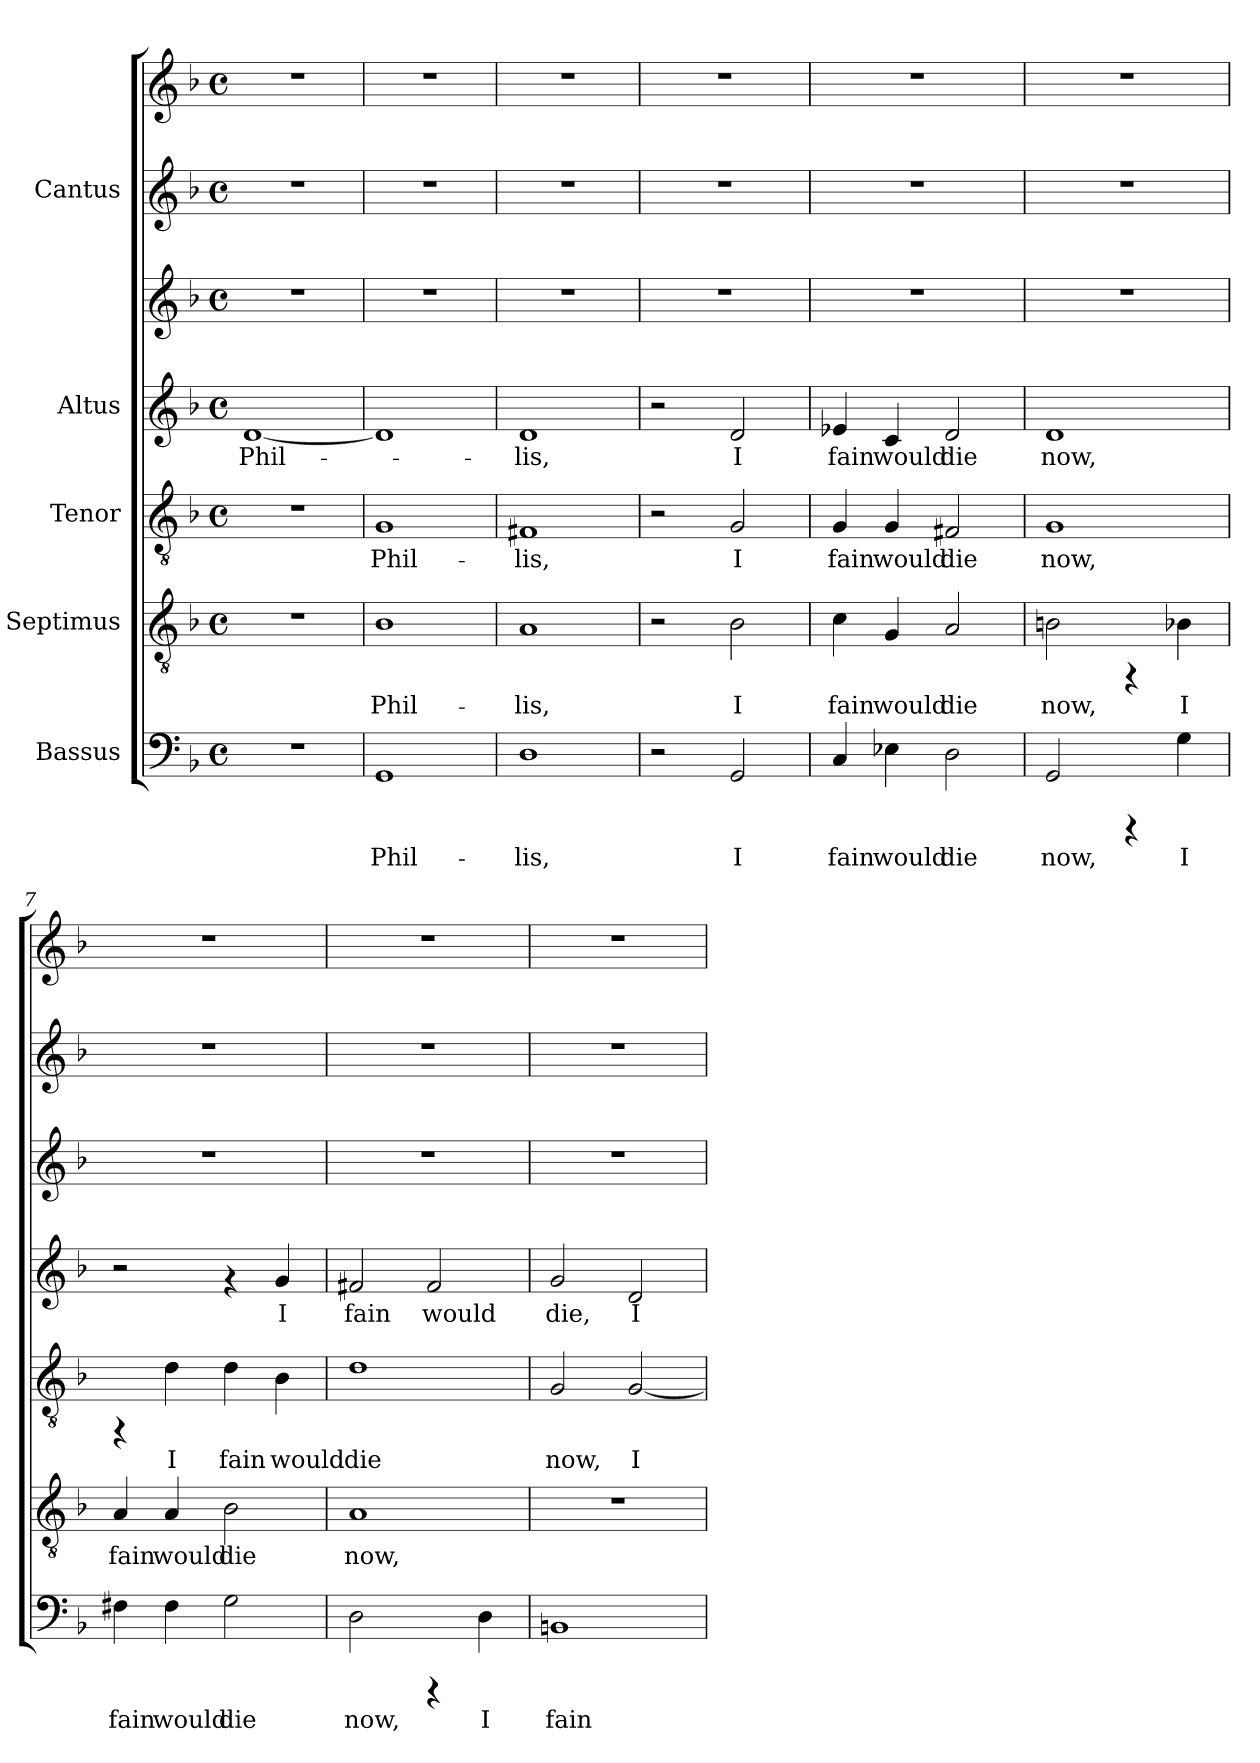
**kern	**text	**kern	**text	**kern	**text	**kern	**text	**kern	**kern	**kern
*part5	*part5	*part4	*part4	*part3	*part3	*part2	*part2	*part2	*part1	*part1
*staff7	*staff7	*staff6	*staff6	*staff5	*staff5	*staff4	*staff4	*staff3	*staff2	*staff1
*I"Bassus	*	*I"Septimus	*	*I"Tenor	*	*I"Altus	*	*	*I"Cantus	*
!!LO:PB:g=z
*stria5	*	*stria5	*	*stria5	*	*stria5	*	*stria5	*stria5	*stria5
*clefF4	*	*clefGv2	*	*clefGv2	*	*clefG2	*	*clefG2	*clefG2	*clefG2
*k[b-]	*	*k[b-]	*	*k[b-]	*	*k[b-]	*	*k[b-]	*k[b-]	*k[b-]
*F:	*	*F:	*	*F:	*	*F:	*	*F:	*F:	*F:
*M4/4	*	*M4/4	*	*M4/4	*	*M4/4	*	*M4/4	*M4/4	*M4/4
*met(c)	*	*met(c)	*	*met(c)	*	*met(c)	*	*met(c)	*met(c)	*met(c)
*MM144	*	*MM144	*	*MM144	*	*MM144	*	*MM144	*MM144	*MM144
=1	=1	=1	=1	=1	=1	=1	=1	=1	=1	=1
!	!	!	!	!	!	!	!LO:LY:b:cj	!	!	!
1r	.	1r	.	1r	.	[<1d	Phil-	1r	1r	1r
=2	=2	=2	=2	=2	=2	=2	=2	=2	=2	=2
!	!LO:LY:b:cj	!	!LO:LY:b:cj	!	!LO:LY:b:cj	!	!	!	!	!
1GG	Phil-	1B-	Phil-	1G	Phil-	1d]	.	1r	1r	1r
=3	=3	=3	=3	=3	=3	=3	=3	=3	=3	=3
!	!LO:LY:b:cj	!	!LO:LY:b:cj	!	!LO:LY:b:cj	!	!LO:LY:b:cj	!	!	!
1D	-lis,	1A	-lis,	1F#X	-lis,	1d	-lis,	1r	1r	1r
=4	=4	=4	=4	=4	=4	=4	=4	=4	=4	=4
2r	.	2r	.	2r	.	2r	.	1r	1r	1r
!	!LO:LY:b:cj	!	!LO:LY:b:cj	!	!LO:LY:b:cj	!	!LO:LY:b:cj	!	!	!
2GG/	I	2B-\	I	2G/	I	2d/	I	.	.	.
=5	=5	=5	=5	=5	=5	=5	=5	=5	=5	=5
!	!LO:LY:b:cj	!	!LO:LY:b:cj	!	!LO:LY:b:cj	!	!LO:LY:b:cj	!	!	!
4C/	fain	4c\	fain	4G/	fain	4e-X/	fain	1r	1r	1r
!	!LO:LY:b:cj	!	!LO:LY:b:cj	!	!LO:LY:b:cj	!	!LO:LY:b:cj	!	!	!
4E-X\	would	4G/	would	4G/	would	4c/	would	.	.	.
!	!LO:LY:b:cj	!	!LO:LY:b:cj	!	!LO:LY:b:cj	!	!LO:LY:b:cj	!	!	!
2D\	die	2A/	die	2F#X/	die	2d/	die	.	.	.
=6	=6	=6	=6	=6	=6	=6	=6	=6	=6	=6
!	!LO:LY:b:cj	!	!LO:LY:b:cj	!	!LO:LY:b:cj	!	!LO:LY:b:cj	!	!	!
2GG/	now,	2Bn\	now,	1G	now,	1d	now,	1r	1r	1r
4rCCC	.	4rFF	.	.	.	.	.	.	.	.
!	!LO:LY:b:cj	!	!LO:LY:b:cj	!	!	!	!	!	!	!
4G\	I	4B-X\	I	.	.	.	.	.	.	.
!!LO:LB:g=z
=7	=7	=7	=7	=7	=7	=7	=7	=7	=7	=7
!	!LO:LY:b:cj	!	!LO:LY:b:cj	!	!	!	!	!	!	!
4F#X\	fain	4A/	fain	4rFF	.	2r	.	1r	1r	1r
!	!LO:LY:b:cj	!	!LO:LY:b:cj	!	!LO:LY:b:cj	!	!	!	!	!
4F#\	would	4A/	would	4d\	I	.	.	.	.	.
!	!LO:LY:b:cj	!	!LO:LY:b:cj	!	!LO:LY:b:cj	!	!	!	!	!
2G\	die	2B-\	die	4d\	fain	4rf	.	.	.	.
!	!	!	!	!	!LO:LY:b:cj	!	!LO:LY:b:cj	!	!	!
.	.	.	.	4B-\	would	4g/	I	.	.	.
=8	=8	=8	=8	=8	=8	=8	=8	=8	=8	=8
!	!LO:LY:b:cj	!	!LO:LY:b:cj	!	!LO:LY:b:cj	!	!LO:LY:b:cj	!	!	!
2D\	now,	1A	now,	1d	die	2f#X/	fain	1r	1r	1r
!	!	!	!	!	!	!	!LO:LY:b:cj	!	!	!
4rCCC	.	.	.	.	.	2f#/	would	.	.	.
!	!LO:LY:b:cj	!	!	!	!	!	!	!	!	!
4D\	I	.	.	.	.	.	.	.	.	.
=9	=9	=9	=9	=9	=9	=9	=9	=9	=9	=9
!	!LO:LY:b:cj	!	!	!	!LO:LY:b:cj	!	!LO:LY:b:cj	!	!	!
1BBn	fain	1r	.	2G/	now,	2g/	die,	1r	1r	1r
!	!	!	!	!	!LO:LY:b:cj	!	!LO:LY:b:cj	!	!	!
.	.	.	.	[<2G/	I	2d/	I	.	.	.
=	=	=	=	=	=	=	=	=	=	=
*-	*-	*-	*-	*-	*-	*-	*-	*-	*-	*-
